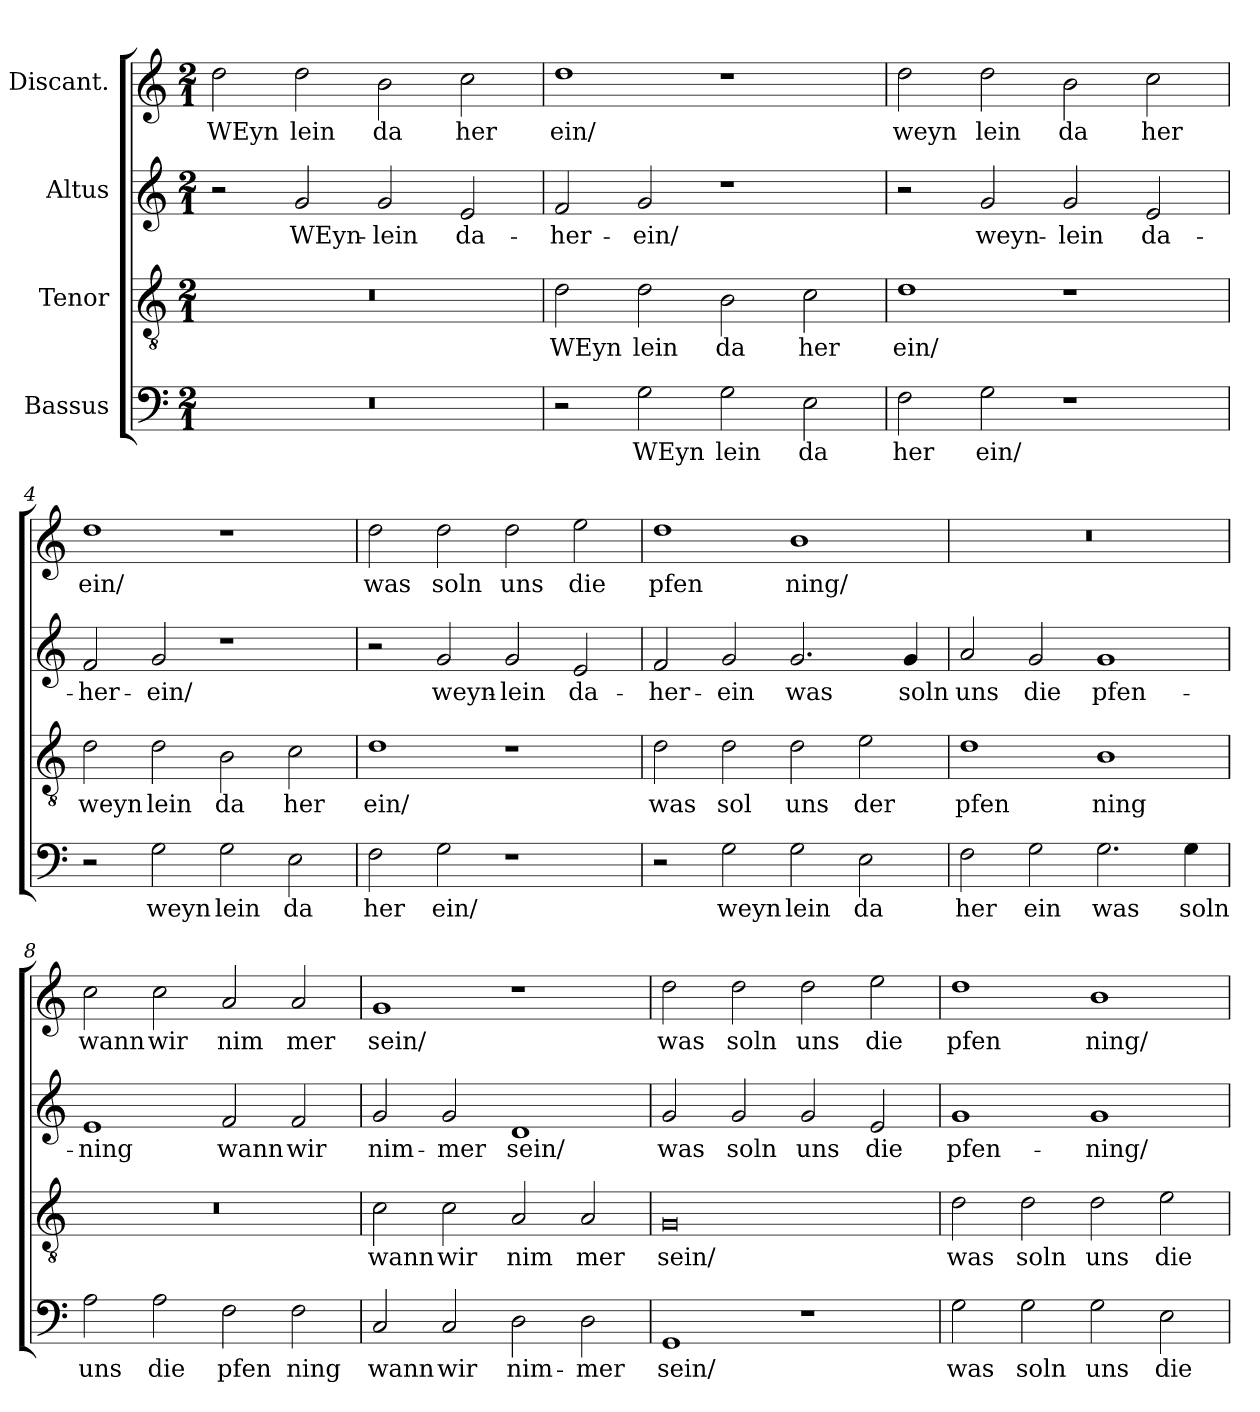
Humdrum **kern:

**kern	**text	**kern	**text	**kern	**text	**kern	**text
*part4	*part4	*part3	*part3	*part2	*part2	*part1	*part1
*staff4	*staff4	*staff3	*staff3	*staff2	*staff2	*staff1	*staff1
*I"Bassus	*	*I"Tenor	*	*I"Altus	*	*I"Discant.	*
*clefF4	*	*clefGv2	*	*clefG2	*	*clefG2	*
*k[]	*	*k[]	*	*k[]	*	*k[]	*
*C:	*	*C:	*	*C:	*	*C:	*
*M2/1	*	*M2/1	*	*M2/1	*	*M2/1	*
=1	=1	=1	=1	=1	=1	=1	=1
!	!	!	!	!	!	!	!LO:LY:b:rj
0r	.	0r	.	2r	.	2dd\	WEyn
!	!	!	!	!	!LO:LY:b	!	!LO:LY:b
.	.	.	.	2g/	WEyn-	2dd\	lein
!	!	!	!	!	!LO:LY:b	!	!LO:LY:b
.	.	.	.	2g/	-lein	2b\	da
!	!	!	!	!	!LO:LY:b	!	!LO:LY:b
.	.	.	.	2e/	da-	2cc\	her
=2	=2	=2	=2	=2	=2	=2	=2
!	!	!	!LO:LY:b:rj	!	!LO:LY:b	!	!LO:LY:b
2r	.	2d\	WEyn	2f/	-her-	1dd	ein/
!	!LO:LY:b:rj	!	!LO:LY:b	!	!LO:LY:b	!	!
2G\	WEyn	2d\	lein	2g/	-ein/	.	.
!	!LO:LY:b	!	!LO:LY:b	!	!	!	!
2G\	lein	2B\	da	1r	.	1r	.
!	!LO:LY:b	!	!LO:LY:b	!	!	!	!
2E\	da	2c\	her	.	.	.	.
=3	=3	=3	=3	=3	=3	=3	=3
!	!LO:LY:b	!	!LO:LY:b	!	!	!	!LO:LY:b
2F\	her	1d	ein/	2r	.	2dd\	weyn
!	!LO:LY:b	!	!	!	!LO:LY:b	!	!LO:LY:b
2G\	ein/	.	.	2g/	weyn-	2dd\	lein
!	!	!	!	!	!LO:LY:b	!	!LO:LY:b
1r	.	1r	.	2g/	-lein	2b\	da
!	!	!	!	!	!LO:LY:b	!	!LO:LY:b
.	.	.	.	2e/	da-	2cc\	her
!!LO:LB:g=z
=4	=4	=4	=4	=4	=4	=4	=4
!	!	!	!LO:LY:b	!	!LO:LY:b	!	!LO:LY:b
2r	.	2d\	weyn	2f/	-her-	1dd	ein/
!	!LO:LY:b	!	!LO:LY:b	!	!LO:LY:b	!	!
2G\	weyn	2d\	lein	2g/	-ein/	.	.
!	!LO:LY:b	!	!LO:LY:b	!	!	!	!
2G\	lein	2B\	da	1r	.	1r	.
!	!LO:LY:b	!	!LO:LY:b	!	!	!	!
2E\	da	2c\	her	.	.	.	.
=5	=5	=5	=5	=5	=5	=5	=5
!	!LO:LY:b	!	!LO:LY:b	!	!	!	!LO:LY:b
2F\	her	1d	ein/	2r	.	2dd\	was
!	!LO:LY:b	!	!	!	!LO:LY:b	!	!LO:LY:b
2G\	ein/	.	.	2g/	weyn-	2dd\	soln
!	!	!	!	!	!LO:LY:b	!	!LO:LY:b
1r	.	1r	.	2g/	-lein	2dd\	uns
!	!	!	!	!	!LO:LY:b	!	!LO:LY:b
.	.	.	.	2e/	da-	2ee\	die
=6	=6	=6	=6	=6	=6	=6	=6
!	!	!	!LO:LY:b	!	!LO:LY:b	!	!LO:LY:b
2r	.	2d\	was	2f/	-her-	1dd	pfen
!	!LO:LY:b	!	!LO:LY:b	!	!LO:LY:b	!	!
2G\	weyn	2d\	sol	2g/	-ein	.	.
!	!LO:LY:b	!	!LO:LY:b	!	!LO:LY:b	!	!LO:LY:b
2G\	lein	2d\	uns	2.g/	was	1b	ning/
!	!LO:LY:b	!	!LO:LY:b	!	!	!	!
2E\	da	2e\	der	.	.	.	.
!	!	!	!	!	!LO:LY:b	!	!
.	.	.	.	4g/	soln	.	.
=7	=7	=7	=7	=7	=7	=7	=7
!	!LO:LY:b	!	!LO:LY:b	!	!LO:LY:b	!	!
2F\	her	1d	pfen	2a/	uns	0r	.
!	!LO:LY:b	!	!	!	!LO:LY:b	!	!
2G\	ein	.	.	2g/	die	.	.
!	!LO:LY:b	!	!LO:LY:b	!	!LO:LY:b	!	!
2.G\	was	1B	ning	1g	pfen-	.	.
!	!LO:LY:b	!	!	!	!	!	!
4G\	soln	.	.	.	.	.	.
=8	=8	=8	=8	=8	=8	=8	=8
!	!LO:LY:b	!	!	!	!LO:LY:b	!	!LO:LY:b
2A\	uns	0r	.	1e	-ning	2cc\	wann
!	!LO:LY:b	!	!	!	!	!	!LO:LY:b
2A\	die	.	.	.	.	2cc\	wir
!	!LO:LY:b	!	!	!	!LO:LY:b	!	!LO:LY:b
2F\	pfen	.	.	2f/	wann	2a/	nim
!	!LO:LY:b	!	!	!	!LO:LY:b	!	!LO:LY:b
2F\	ning	.	.	2f/	wir	2a/	mer
!!LO:LB:g=z
=9	=9	=9	=9	=9	=9	=9	=9
!	!LO:LY:b	!	!LO:LY:b	!	!LO:LY:b	!	!LO:LY:b
2C/	wann	2c\	wann	2g/	nim-	1g	sein/
!	!LO:LY:b	!	!LO:LY:b	!	!LO:LY:b	!	!
2C/	wir	2c\	wir	2g/	-mer	.	.
!	!LO:LY:b	!	!LO:LY:b	!	!LO:LY:b	!	!
2D\	nim-	2A/	nim	1d	sein/	1r	.
!	!LO:LY:b	!	!LO:LY:b	!	!	!	!
2D\	-mer	2A/	mer	.	.	.	.
=10	=10	=10	=10	=10	=10	=10	=10
!	!LO:LY:b	!	!LO:LY:b	!	!LO:LY:b	!	!LO:LY:b
1GG	sein/	0G	sein/	2g/	was	2dd\	was
!	!	!	!	!	!LO:LY:b	!	!LO:LY:b
.	.	.	.	2g/	soln	2dd\	soln
!	!	!	!	!	!LO:LY:b	!	!LO:LY:b
1r	.	.	.	2g/	uns	2dd\	uns
!	!	!	!	!	!LO:LY:b	!	!LO:LY:b
.	.	.	.	2e/	die	2ee\	die
=11	=11	=11	=11	=11	=11	=11	=11
!	!LO:LY:b	!	!LO:LY:b	!	!LO:LY:b	!	!LO:LY:b
2G\	was	2d\	was	1g	pfen-	1dd	pfen
!	!LO:LY:b	!	!LO:LY:b	!	!	!	!
2G\	soln	2d\	soln	.	.	.	.
!	!LO:LY:b	!	!LO:LY:b	!	!LO:LY:b	!	!LO:LY:b
2G\	uns	2d\	uns	1g	-ning/	1b	ning/
!	!LO:LY:b	!	!LO:LY:b	!	!	!	!
2E\	die	2e\	die	.	.	.	.
=	=	=	=	=	=	=	=
*-	*-	*-	*-	*-	*-	*-	*-
